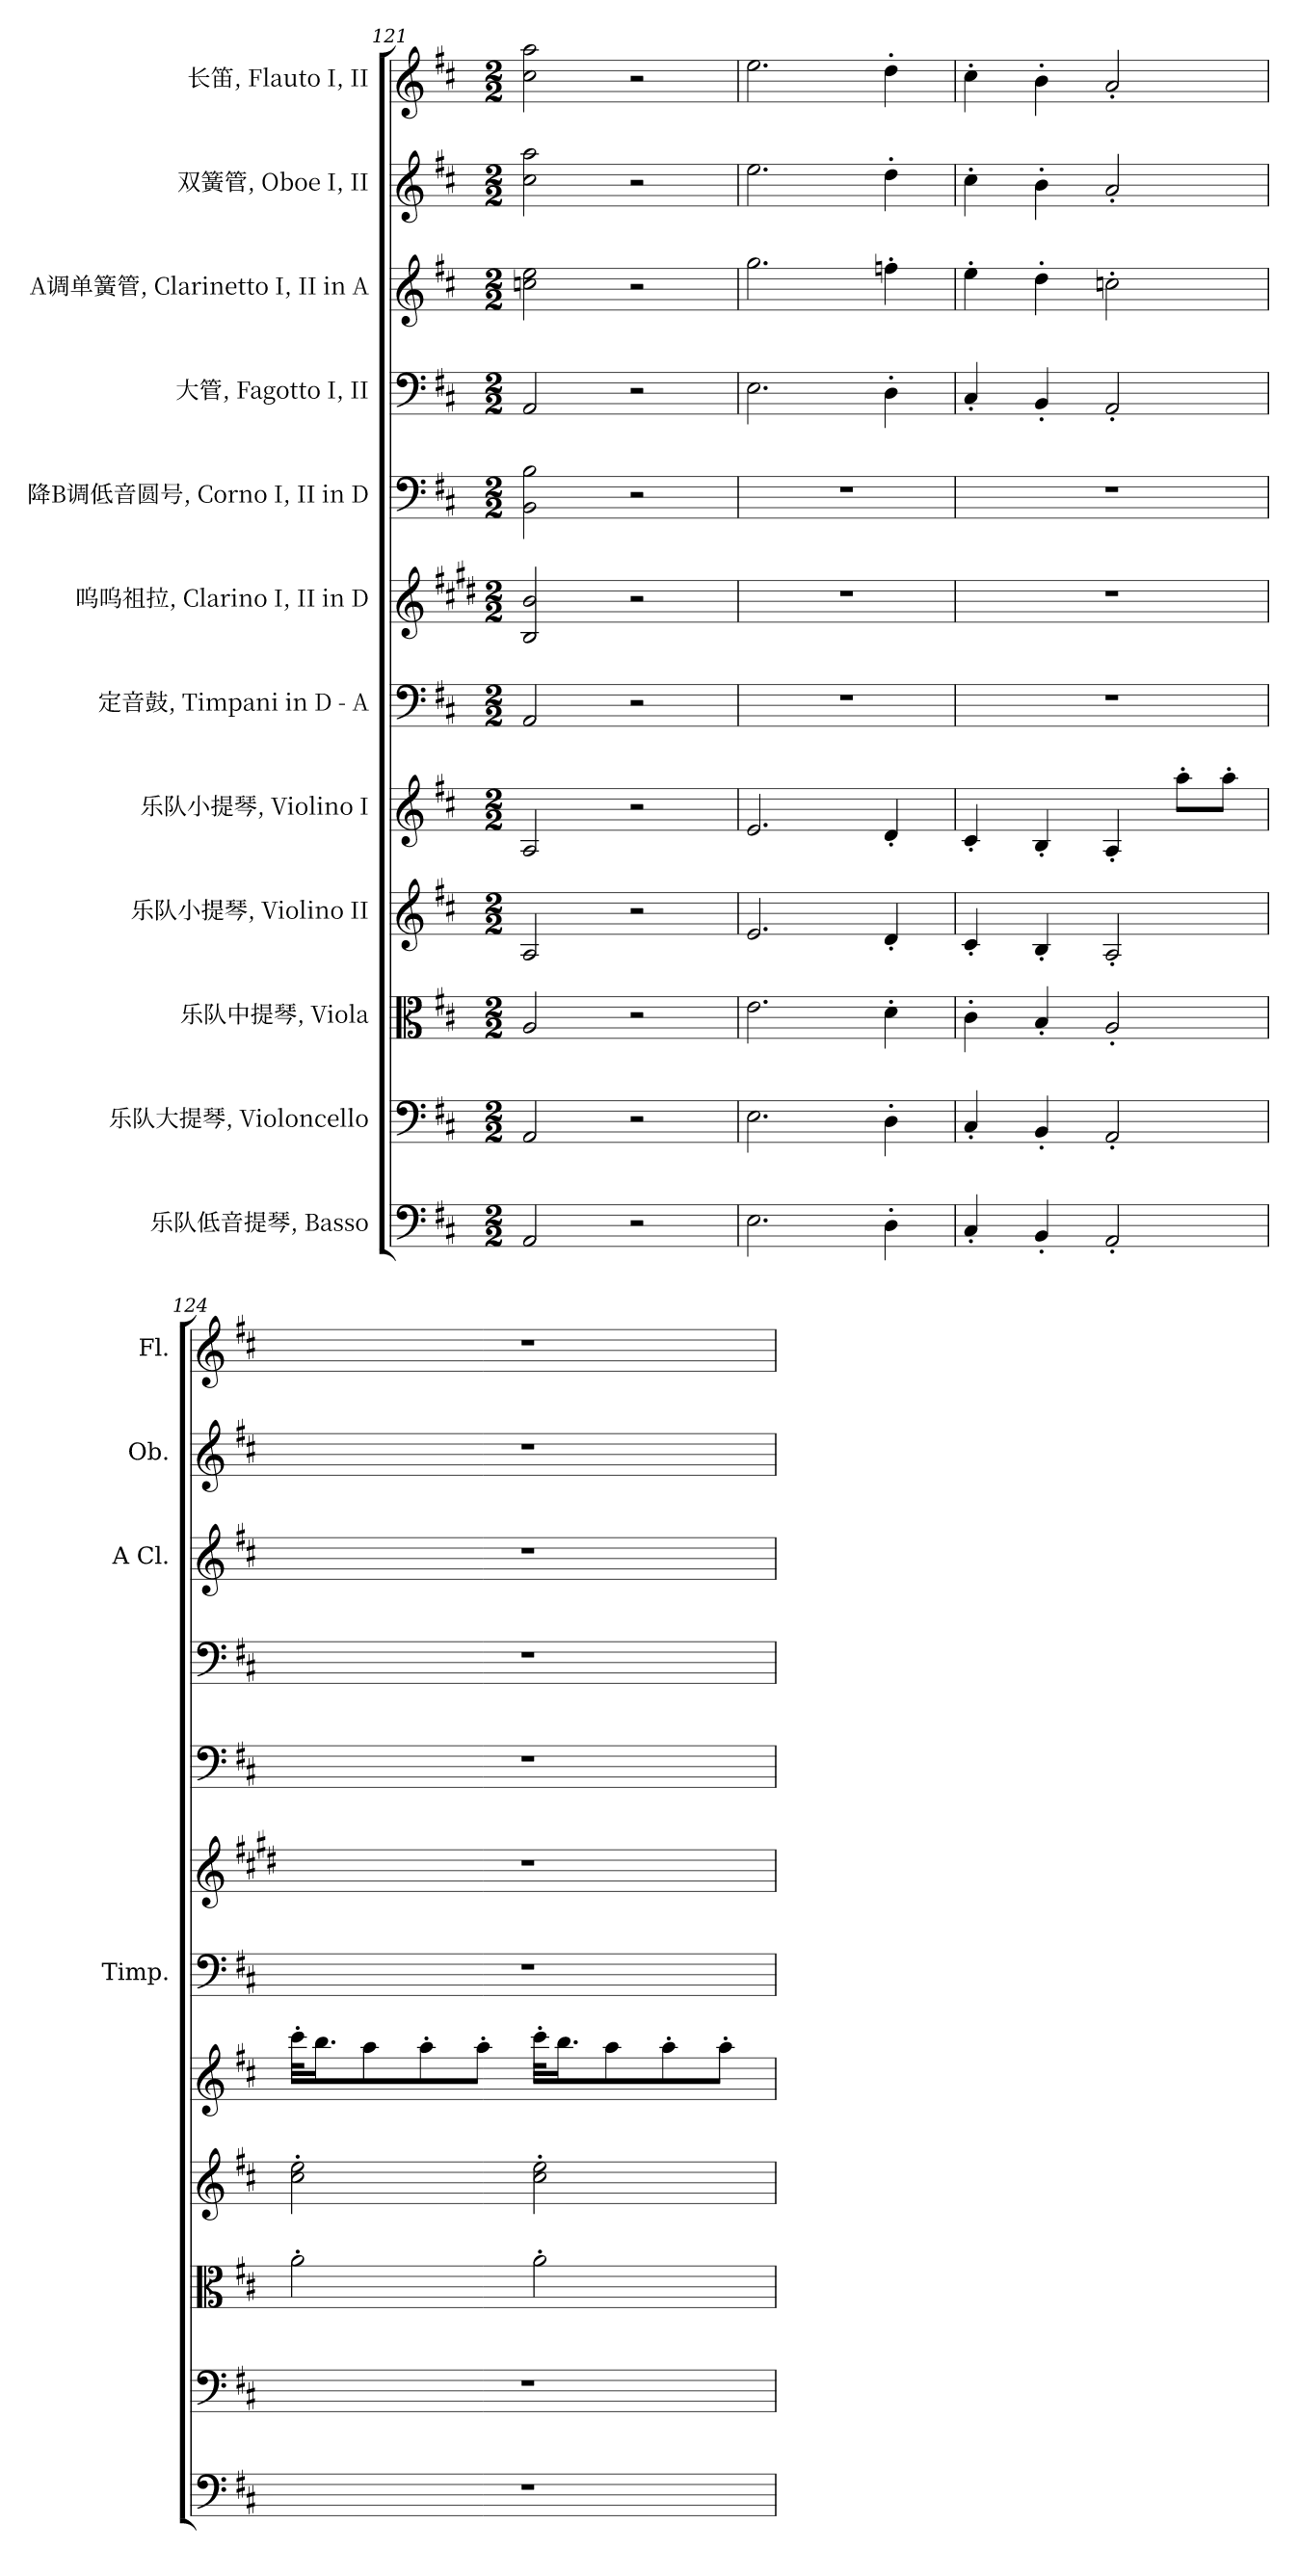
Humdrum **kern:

**kern	**kern	**kern	**kern	**kern	**kern	**kern	**kern	**kern	**kern	**kern	**kern
*part12	*part11	*part10	*part9	*part8	*part7	*part6	*part5	*part4	*part3	*part2	*part1
*staff12	*staff11	*staff10	*staff9	*staff8	*staff7	*staff6	*staff5	*staff4	*staff3	*staff2	*staff1
*I"乐队低音提琴, Basso	*I"乐队大提琴, Violoncello	*I"乐队中提琴, Viola	*I"乐队小提琴, Violino II	*I"乐队小提琴, Violino I	*I"定音鼓, Timpani in D - A	*I"呜呜祖拉, Clarino I, II in D	*I"降B调低音圆号, Corno I, II in D	*I"大管, Fagotto I, II	*I"A调单簧管, Clarinetto I, II in A	*I"双簧管, Oboe I, II	*I"长笛, Flauto I, II
*	*	*	*	*	*I'Timp.	*	*	*	*I'A Cl.	*I'Ob.	*I'Fl.
*clefF4	*clefF4	*clefC3	*clefG2	*clefG2	*clefF4	*clefG2	*clefF4	*clefF4	*clefG2	*clefG2	*clefG2
*ITrd7c12	*	*	*	*	*	*ITrd1c2	*ITrd1c2	*	*ITrd2c3	*	*
*k[f#c#]	*k[f#c#]	*k[f#c#]	*k[f#c#]	*k[f#c#]	*k[f#c#]	*k[f#c#]	*k[]	*k[f#c#]	*k[f#c#g#d#a#]	*k[f#c#]	*k[f#c#]
*M2/2	*M2/2	*M2/2	*M2/2	*M2/2	*M2/2	*M2/2	*M2/2	*M2/2	*M2/2	*M2/2	*M2/2
=121	=121	=121	=121	=121	=121	=121	=121	=121	=121	=121	=121
2AAA/	2AA/	2A/	2A/	2A/	2AA/	2A/ 2a/	2AA\ 2A\	2AA/	2an\ 2cc#\	2cc#\ 2aa\	2cc#\ 2aa\
2r	2r	2r	2r	2r	2r	2r	2r	2r	2r	2r	2r
=122	=122	=122	=122	=122	=122	=122	=122	=122	=122	=122	=122
2.EE\	2.E\	2.e\	2.e/	2.e/	1r	1r	1r	2.E\	2.ee\	2.ee\	2.ee\
4DD'\	4D'\	4d'\	4d'/	4d'/	.	.	.	4D'\	4ddn'\	4dd'\	4dd'\
=123	=123	=123	=123	=123	=123	=123	=123	=123	=123	=123	=123
4CC#'/	4C#'/	4c#'\	4c#'/	4c#'/	1r	1r	1r	4C#'/	4cc#'\	4cc#'\	4cc#'\
4BBB'/	4BB'/	4B'/	4B'/	4B'/	.	.	.	4BB'/	4b'\	4b'\	4b'\
2AAA'/	2AA'/	2A'/	2A'/	4A'/	.	.	.	2AA'/	2an'\	2a'/	2a'/
.	.	.	.	8aa'\L	.	.	.	.	.	.	.
.	.	.	.	8aa'\J	.	.	.	.	.	.	.
!!LO:PB:g=z
=124	=124	=124	=124	=124	=124	=124	=124	=124	=124	=124	=124
1r	1r	2a'\	2cc#\' 2ee\'	32ccc#'\KLL	1r	1r	1r	1r	1r	1r	1r
.	.	.	.	16.bb\J	.	.	.	.	.	.	.
.	.	.	.	8aa\	.	.	.	.	.	.	.
.	.	.	.	8aa'\	.	.	.	.	.	.	.
.	.	.	.	8aa'\J	.	.	.	.	.	.	.
.	.	2a'\	2cc#\' 2ee\'	32ccc#'\KLL	.	.	.	.	.	.	.
.	.	.	.	16.bb\J	.	.	.	.	.	.	.
.	.	.	.	8aa\	.	.	.	.	.	.	.
.	.	.	.	8aa'\	.	.	.	.	.	.	.
.	.	.	.	8aa'\J	.	.	.	.	.	.	.
=	=	=	=	=	=	=	=	=	=	=	=
*-	*-	*-	*-	*-	*-	*-	*-	*-	*-	*-	*-
